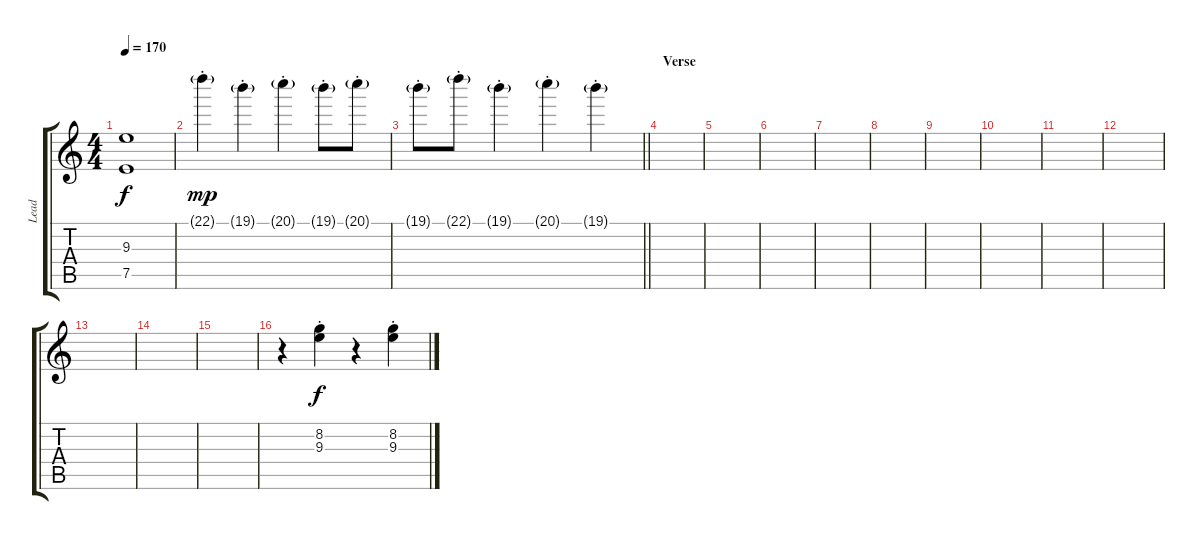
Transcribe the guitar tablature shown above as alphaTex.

\track ("Lead" "Lead") {instrument overdrivenguitar}
\staff {score tabs}
\tuning (E4 B3 G3 D3 A2 E2) {hide}
\ts (4 4)
\tempo 170
\clef g2
\ks c
(9.3{t} 7.5{t}).1{dy f} |
22.1{g st}.4{dy mp} 19.1{g st}.4 20.1{g st}.4 19.1{g st}.8 20.1{g st}.8 |
\barLineRight lightlight
19.1{g st}.8 22.1{g st}.8 19.1{g st}.4 20.1{g st}.4 19.1{g st}.4 |
\section ("" "Verse")
|
|
|
|
|
|
|
|
|
|
|
|
r.4{instrument electricguitarclean} (8.2{st} 9.3{st}).4{dy f} r.4 (8.2{st} 9.3{st}).4
